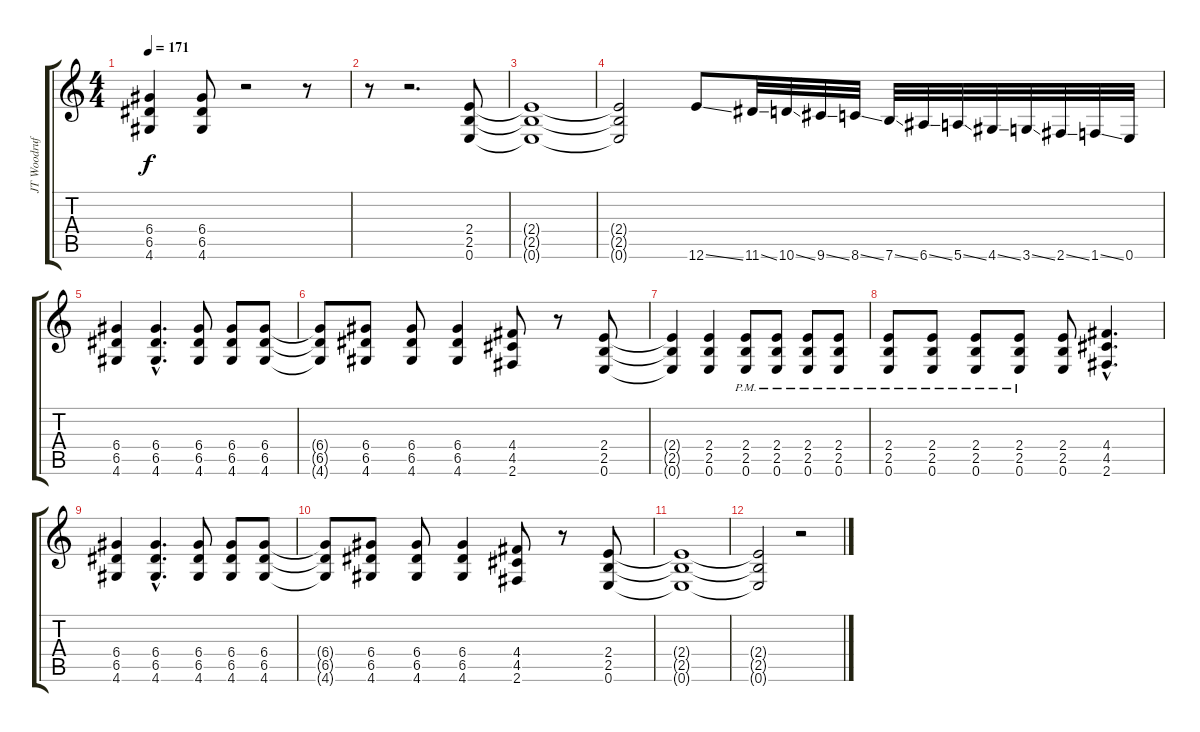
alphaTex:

\track ("JT Woodruff (Guitar)" "JT Woodruf") {instrument electricguitarmuted}
\staff {score tabs}
\tuning (E4 B3 G3 D3 A2 E2) {hide}
\ts (4 4)
\tempo 171
\clef g2
\ks c
(6.4 6.5 4.6).4{dy f} (6.4 6.5 4.6).8 r.2 r.8 |
r.8 r.2{d} (2.4 2.5 0.6).8 |
(2.4{t} 2.5{t} 0.6{t}).1 |
(2.4{t} 2.5{t} 0.6{t}).2 12.6{ss}.8 11.6{ss}.32 10.6{ss}.32 9.6{ss}.32 8.6{ss}.32 7.6{ss}.32 6.6{ss}.32 5.6{ss}.32 4.6{ss}.32 3.6{ss}.32 2.6{ss}.32 1.6{ss}.32 0.6.32 |
(6.4 6.5 4.6).4 (6.4{hac} 6.5{hac} 4.6{hac}).4{d} (6.4 6.5 4.6).8 (6.4 6.5 4.6).8 (6.4 6.5 4.6).8 |
(6.4{t} 6.5{t} 4.6{t}).8 (6.4 6.5 4.6).8 (6.4 6.5 4.6).8 (6.4 6.5 4.6).4 (4.4 4.5 2.6).8 r.8 (2.4 2.5 0.6).8 |
(2.4{t} 2.5{t} 0.6{t}).4 (2.4 2.5 0.6).4 (2.4{pm} 2.5{pm} 0.6{pm}).8 (2.4{pm} 2.5{pm} 0.6{pm}).8 (2.4{pm} 2.5{pm} 0.6{pm}).8 (2.4{pm} 2.5{pm} 0.6{pm}).8 |
(2.4{pm} 2.5{pm} 0.6{pm}).8 (2.4{pm} 2.5{pm} 0.6{pm}).8 (2.4{pm} 2.5{pm} 0.6{pm}).8 (2.4{pm} 2.5{pm} 0.6{pm}).8 (2.4 2.5 0.6).8 (4.4{hac} 4.5{hac} 2.6{hac}).4{d} |
(6.4 6.5 4.6).4{volume 16} (6.4{hac} 6.5{hac} 4.6{hac}).4{d} (6.4 6.5 4.6).8 (6.4 6.5 4.6).8 (6.4 6.5 4.6).8 |
(6.4{t} 6.5{t} 4.6{t}).8 (6.4 6.5 4.6).8 (6.4 6.5 4.6).8 (6.4 6.5 4.6).4 (4.4 4.5 2.6).8 r.8 (2.4 2.5 0.6).8 |
(2.4{t} 2.5{t} 0.6{t}).1 |
(2.4{t} 2.5{t} 0.6{t}).2 r.2
